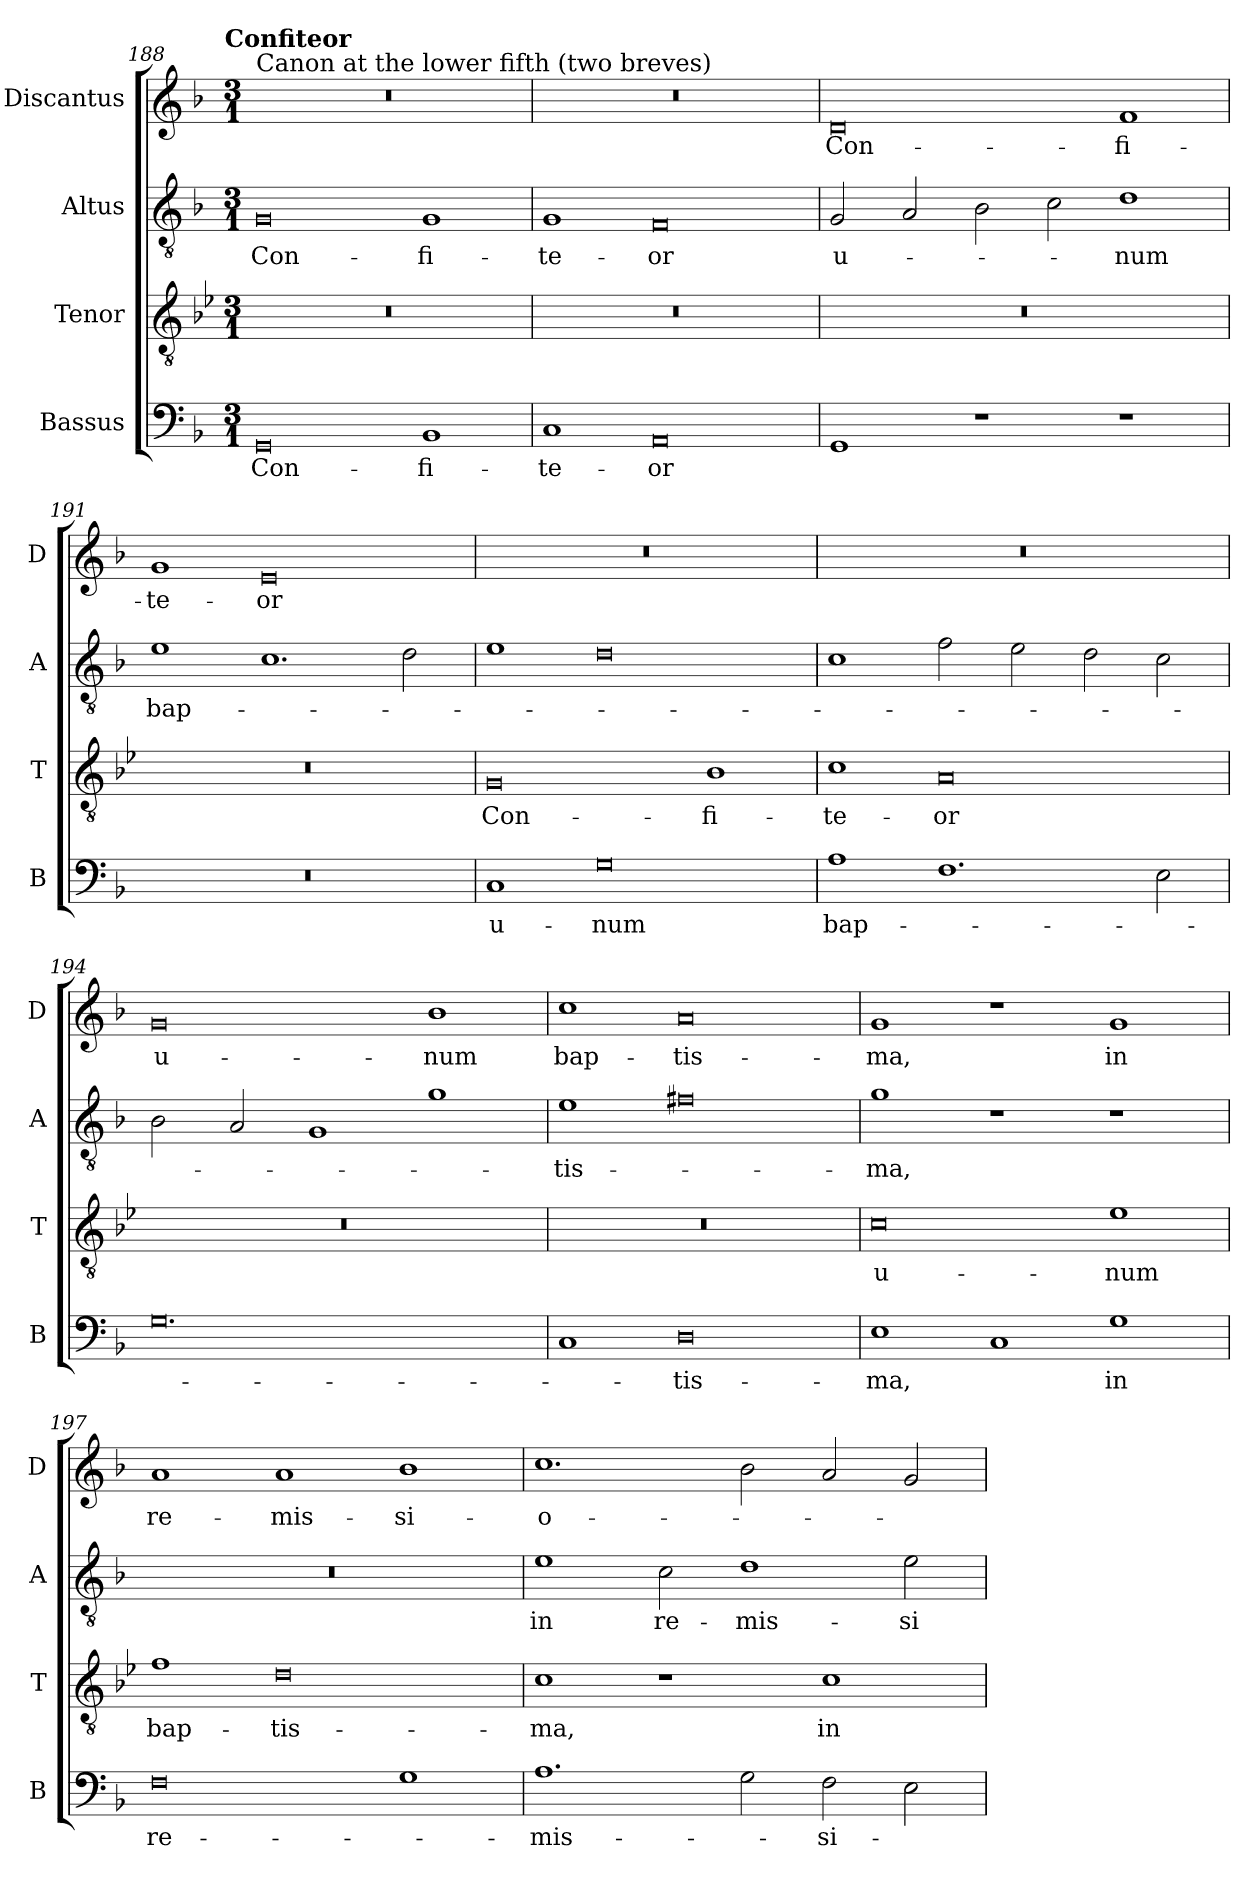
**kern	**text	**kern	**text	**kern	**text	**kern	**text
*part4	*part4	*part3	*part3	*part2	*part2	*part1	*part1
*staff4	*staff4	*staff3	*staff3	*staff2	*staff2	*staff1	*staff1
*I"Bassus	*	*I"Tenor	*	*I"Altus	*	*I"Discantus	*
*I'B	*	*I'T	*	*I'A	*	*I'D	*
!!LO:LB:g=z
*clefF4	*	*clefGv2	*	*clefGv2	*	*clefG2	*
*k[b-]	*	*k[b-e-]	*	*k[b-]	*	*k[b-]	*
!!LO:TX:omd:t=Confiteor
*M3/1	*	*M3/1	*	*M3/1	*	*M3/1	*
=188	=188	=188	=188	=188	=188	=188	=188
!	!	!	!	!	!	!LO:TX:a:t=Canon at the lower fifth (two breves)	!
0GG	Con-	0.r	.	0G	Con-	0.r	.
1BB-	-fi-	.	.	1G	-fi-	.	.
=189	=189	=189	=189	=189	=189	=189	=189
1C	-te-	0.r	.	1G	-te-	0.r	.
0AA	-or	.	.	0F	-or	.	.
=190	=190	=190	=190	=190	=190	=190	=190
1GG	.	0.r	.	2G/	u-	0d	Con-
.	.	.	.	2A/	.	.	.
1r	.	.	.	2B-\	.	.	.
.	.	.	.	2c\	.	.	.
1r	.	.	.	1d	-num	1f	-fi-
=191	=191	=191	=191	=191	=191	=191	=191
0.r	.	0.r	.	1e	bap-	1g	-te-
.	.	.	.	1.c	.	0e	-or
.	.	.	.	2d\	.	.	.
=192	=192	=192	=192	=192	=192	=192	=192
1C	u-	0G	Con-	1e	.	0.r	.
0G	-num	.	.	0d	.	.	.
.	.	1B-	-fi-	.	.	.	.
=193	=193	=193	=193	=193	=193	=193	=193
1A	bap-	1c	-te-	1c	.	0.r	.
1.F	.	0A	-or	2f\	.	.	.
.	.	.	.	2e\	.	.	.
.	.	.	.	2d\	.	.	.
2E\	.	.	.	2c\	.	.	.
=194	=194	=194	=194	=194	=194	=194	=194
0.G	.	0.r	.	2B-\	.	0g	u-
.	.	.	.	2A/	.	.	.
.	.	.	.	1G	.	.	.
.	.	.	.	1g	.	1b-	-num
=195	=195	=195	=195	=195	=195	=195	=195
1C	.	0.r	.	1e	-tis-	1cc	bap-
0D	-tis-	.	.	0f#X	.	0a	-tis-
=196	=196	=196	=196	=196	=196	=196	=196
1E	-ma,	0c	u-	1g	-ma,	1g	-ma,
1C	.	.	.	1r	.	1r	.
1G	in	1e-	-num	1r	.	1g	in
=197	=197	=197	=197	=197	=197	=197	=197
0F	re-	1f	bap-	0.r	.	1a	re-
.	.	0d	-tis-	.	.	1a	-mis-
1G	.	.	.	.	.	1b-	-si-
=198	=198	=198	=198	=198	=198	=198	=198
1.A	-mis-	1c	-ma,	1e	in	1.cc	-o-
.	.	1r	.	2c\	re-	.	.
2G\	.	.	.	1d	-mis-	2b-\	.
2F\	-si-	1c	in	.	.	2a/	.
2E\	.	.	.	2e\	-si-	2g/	.
=	=	=	=	=	=	=	=
*-	*-	*-	*-	*-	*-	*-	*-
